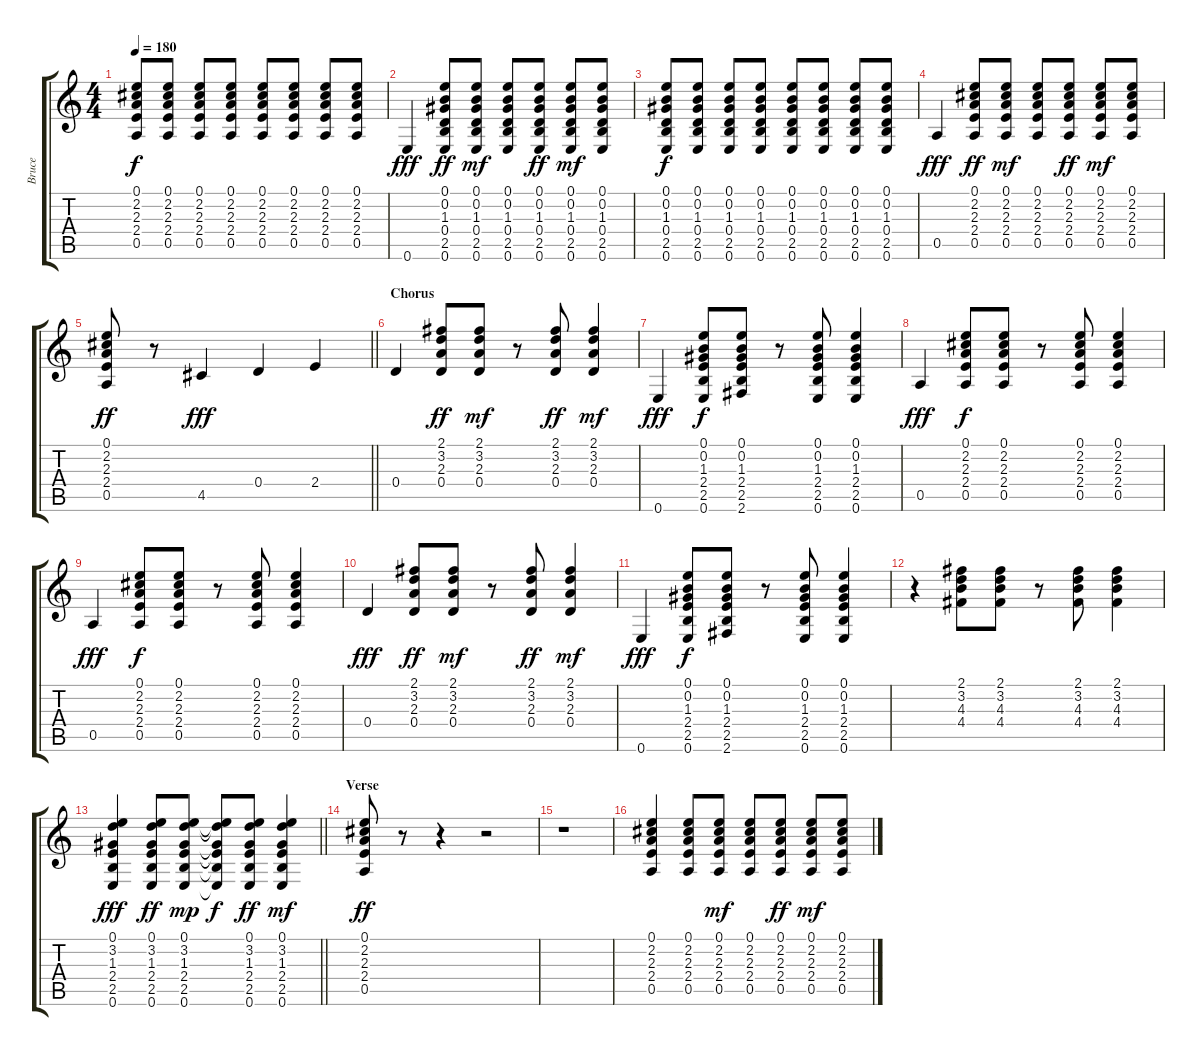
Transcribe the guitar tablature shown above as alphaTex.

\track ("Bruce" "Bruce") {instrument acousticguitarsteel}
\staff {score tabs}
\tuning (E4 B3 G3 D3 A2 E2) {hide}
\ts (4 4)
\tempo 180
\clef g2
\ks c
(0.1 2.2 2.3 2.4 0.5).8{dy f} (0.1 2.2 2.3 2.4 0.5).8 (0.1 2.2 2.3 2.4 0.5).8 (0.1 2.2 2.3 2.4 0.5).8 (0.1 2.2 2.3 2.4 0.5).8 (0.1 2.2 2.3 2.4 0.5).8 (0.1 2.2 2.3 2.4 0.5).8 (0.1 2.2 2.3 2.4 0.5).8 |
0.6.4{dy fff} (0.1 0.2 1.3 0.4 2.5 0.6).8{dy ff} (0.1 0.2 1.3 0.4 2.5 0.6).8{dy mf} (0.1 0.2 1.3 0.4 2.5 0.6).8 (0.1 0.2 1.3 0.4 2.5 0.6).8{dy ff} (0.1 0.2 1.3 0.4 2.5 0.6).8{dy mf} (0.1 0.2 1.3 0.4 2.5 0.6).8 |
(0.1 0.2 1.3 0.4 2.5 0.6).8{dy f} (0.1 0.2 1.3 0.4 2.5 0.6).8 (0.1 0.2 1.3 0.4 2.5 0.6).8 (0.1 0.2 1.3 0.4 2.5 0.6).8 (0.1 0.2 1.3 0.4 2.5 0.6).8 (0.1 0.2 1.3 0.4 2.5 0.6).8 (0.1 0.2 1.3 0.4 2.5 0.6).8 (0.1 0.2 1.3 0.4 2.5 0.6).8 |
0.5.4{dy fff} (0.1 2.2 2.3 2.4 0.5).8{dy ff} (0.1 2.2 2.3 2.4 0.5).8{dy mf} (0.1 2.2 2.3 2.4 0.5).8 (0.1 2.2 2.3 2.4 0.5).8{dy ff} (0.1 2.2 2.3 2.4 0.5).8{dy mf} (0.1 2.2 2.3 2.4 0.5).8 |
\barLineRight lightlight
(0.1 2.2 2.3 2.4 0.5).8{dy ff} r.8 4.5.4{dy fff} 0.4.4 2.4.4 |
\section ("" "Chorus")
0.4.4 (2.1 3.2 2.3 0.4).8{dy ff} (2.1 3.2 2.3 0.4).8{dy mf} r.8 (2.1 3.2 2.3 0.4).8{dy ff} (2.1 3.2 2.3 0.4).4{dy mf} |
0.6.4{dy fff} (0.1 0.2 1.3 2.4 2.5 0.6).8{dy f} (0.1 0.2 1.3 2.4 2.5 2.6).8 r.8 (0.1 0.2 1.3 2.4 2.5 0.6).8 (0.1 0.2 1.3 2.4 2.5 0.6).4 |
0.5.4{dy fff} (0.1 2.2 2.3 2.4 0.5).8{dy f} (0.1 2.2 2.3 2.4 0.5).8 r.8 (0.1 2.2 2.3 2.4 0.5).8 (0.1 2.2 2.3 2.4 0.5).4 |
0.5.4{dy fff} (0.1 2.2 2.3 2.4 0.5).8{dy f} (0.1 2.2 2.3 2.4 0.5).8 r.8 (0.1 2.2 2.3 2.4 0.5).8 (0.1 2.2 2.3 2.4 0.5).4 |
0.4.4{dy fff} (2.1 3.2 2.3 0.4).8{dy ff} (2.1 3.2 2.3 0.4).8{dy mf} r.8 (2.1 3.2 2.3 0.4).8{dy ff} (2.1 3.2 2.3 0.4).4{dy mf} |
0.6.4{dy fff} (0.1 0.2 1.3 2.4 2.5 0.6).8{dy f} (0.1 0.2 1.3 2.4 2.5 2.6).8 r.8 (0.1 0.2 1.3 2.4 2.5 0.6).8 (0.1 0.2 1.3 2.4 2.5 0.6).4 |
r.4 (2.1 3.2 4.3 4.4).8 (2.1 3.2 4.3 4.4).8 r.8 (2.1 3.2 4.3 4.4).8 (2.1 3.2 4.3 4.4).4 |
\barLineRight lightlight
(0.1 3.2 1.3 2.4 2.5 0.6).4{dy fff} (0.1 3.2 1.3 2.4 2.5 0.6).8{dy ff} (0.1 3.2 1.3 2.4 2.5 0.6).8{dy mp} (0.1{t} 3.2{t} 1.3{t} 2.4{t} 2.5{t} 0.6{t}).8{dy f} (0.1 3.2 1.3 2.4 2.5 0.6).8{dy ff} (0.1 3.2 1.3 2.4 2.5 0.6).4{dy mf} |
\section ("" "Verse")
(0.1 2.2 2.3 2.4 0.5).8{dy ff} r.8 r.4 r.2 |
r.1 |
(0.1 2.2 2.3 2.4 0.5).4 (0.1 2.2 2.3 2.4 0.5).8 (0.1 2.2 2.3 2.4 0.5).8{dy mf} (0.1 2.2 2.3 2.4 0.5).8 (0.1 2.2 2.3 2.4 0.5).8{dy ff} (0.1 2.2 2.3 2.4 0.5).8{dy mf} (0.1 2.2 2.3 2.4 0.5).8
